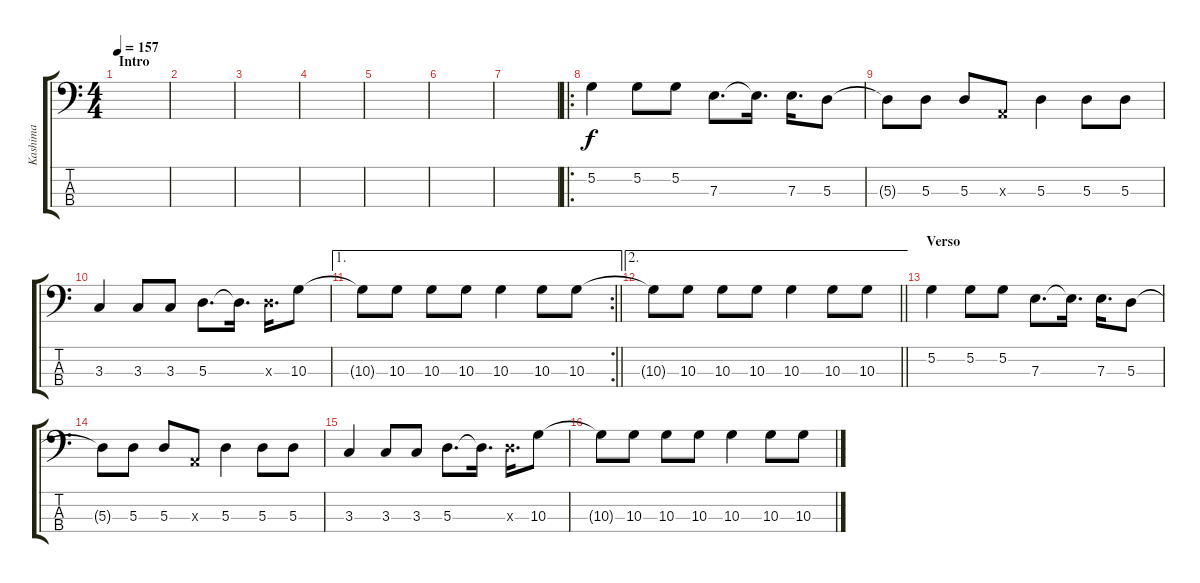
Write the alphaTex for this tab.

\track ("Kashima" "Kashima") {instrument electricbassfinger}
\staff {score tabs}
\tuning (G2 D2 A1 E1) {hide}
\ts (4 4)
\section ("" "Intro")
\tempo 157
\clef f4
\ks c
|
|
|
|
|
|
|
\ro
5.2.4 5.2.8 5.2.8 7.3.8{d} 7.3{t}.16{d} 7.3.16{d} 5.3.8 |
5.3{t}.8 5.3.8 5.3.8 0.3{x}.8 5.3.4 5.3.8 5.3.8 |
3.3.4 3.3.8 3.3.8 5.3.8{d} 5.3{t}.16{d} 5.3{x}.16{d} 10.3.8 |
\ae 1
\rc 2
\barLineRight lightlight
10.3{t}.8 10.3.8 10.3.8 10.3.8 10.3.4 10.3.8 10.3.8 |
\ae 2
\barLineRight lightlight
10.3{t}.8 10.3.8 10.3.8 10.3.8 10.3.4 10.3.8 10.3.8 |
\section ("" "Verso")
5.2.4 5.2.8 5.2.8 7.3.8{d} 7.3{t}.16{d} 7.3.16{d} 5.3.8 |
5.3{t}.8 5.3.8 5.3.8 0.3{x}.8 5.3.4 5.3.8 5.3.8 |
3.3.4 3.3.8 3.3.8 5.3.8{d} 5.3{t}.16{d} 5.3{x}.16{d} 10.3.8 |
10.3{t}.8 10.3.8 10.3.8 10.3.8 10.3.4 10.3.8 10.3.8
